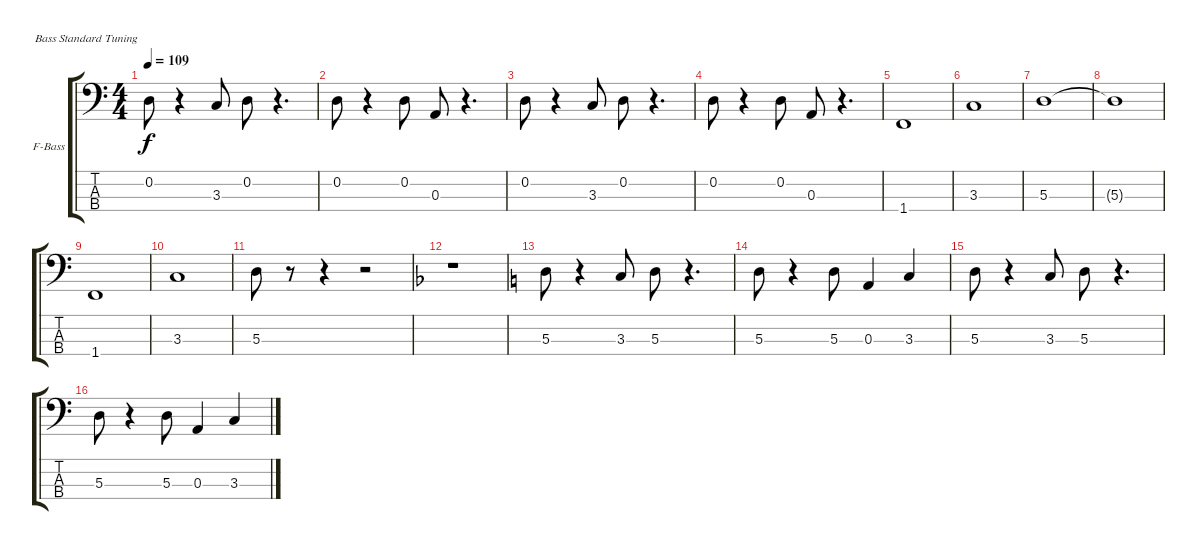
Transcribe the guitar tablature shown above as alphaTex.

\bracketExtendMode groupsimilarinstruments
\firstSystemTrackNameOrientation horizontal
\otherSystemsTrackNameOrientation horizontal
\track ("Bass" "F-Bass") {instrument fretlessbass}
\staff {score tabs}
\tuning (G2 D2 A1 E1)
\ts (4 4)
\tempo 109
\clef f4
\ks c
0.2.8{dy f} r.4 3.3.8 0.2.8 r.4{d} |
0.2.8 r.4 0.2.8 0.3.8 r.4{d} |
0.2.8 r.4 3.3.8 0.2.8 r.4{d} |
0.2.8 r.4 0.2.8 0.3.8 r.4{d} |
1.4.1 |
3.3.1 |
5.3.1 |
5.3{t}.1 |
1.4.1 |
3.3.1 |
5.3.8 r.8 r.4 r.2 |
\ks dminor
r.1 |
\ks c
5.3.8 r.4 3.3.8 5.3.8 r.4{d} |
5.3.8 r.4 5.3.8 0.3.4 3.3.4 |
5.3.8 r.4 3.3.8 5.3.8 r.4{d} |
5.3.8 r.4 5.3.8 0.3.4 3.3.4
